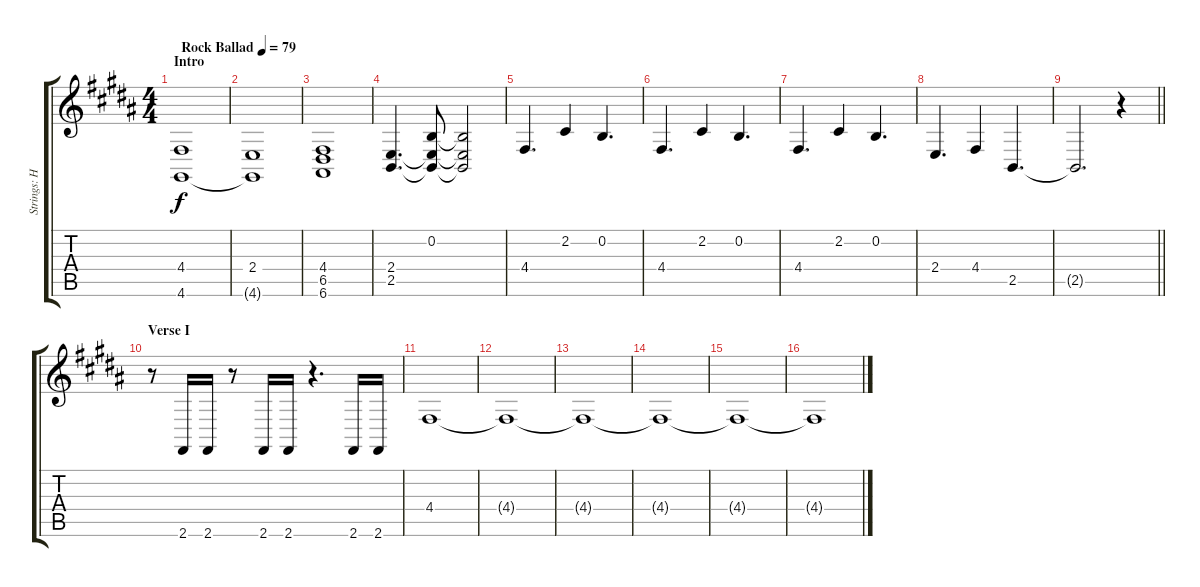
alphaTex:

\track ("Strings: Howard" "Strings: H") {instrument stringensemble1}
\staff {score tabs}
\tuning (E4 B3 G3 D3 A2 E2) {hide}
\ts (4 4)
\section ("" "Intro")
\tempo (79 "Rock Ballad")
\clef g2
\ks b
(4.4 4.6).1{dy f instrument stringensemble1} |
(2.4 4.6{t}).1 |
(4.4 6.5 6.6).1 |
(2.4 2.5).4{d} (0.2 2.4{t} 2.5{t}).8 (0.2{t} 2.4{t} 2.5{t}).2 |
4.4.4{d} 2.2.4 0.2.4{d} |
4.4.4{d} 2.2.4 0.2.4{d} |
4.4.4{d} 2.2.4 0.2.4{d} |
2.4.4{d} 4.4.4 2.5.4{d} |
\barLineRight lightlight
2.5{t}.2{d} r.4 |
\section ("" "Verse I")
r.8 2.6.16 2.6.16 r.8 2.6.16 2.6.16 r.4{d} 2.6.16 2.6.16 |
4.4.1 |
4.4{t}.1 |
4.4{t}.1 |
4.4{t}.1 |
4.4{t}.1 |
4.4{t}.1
